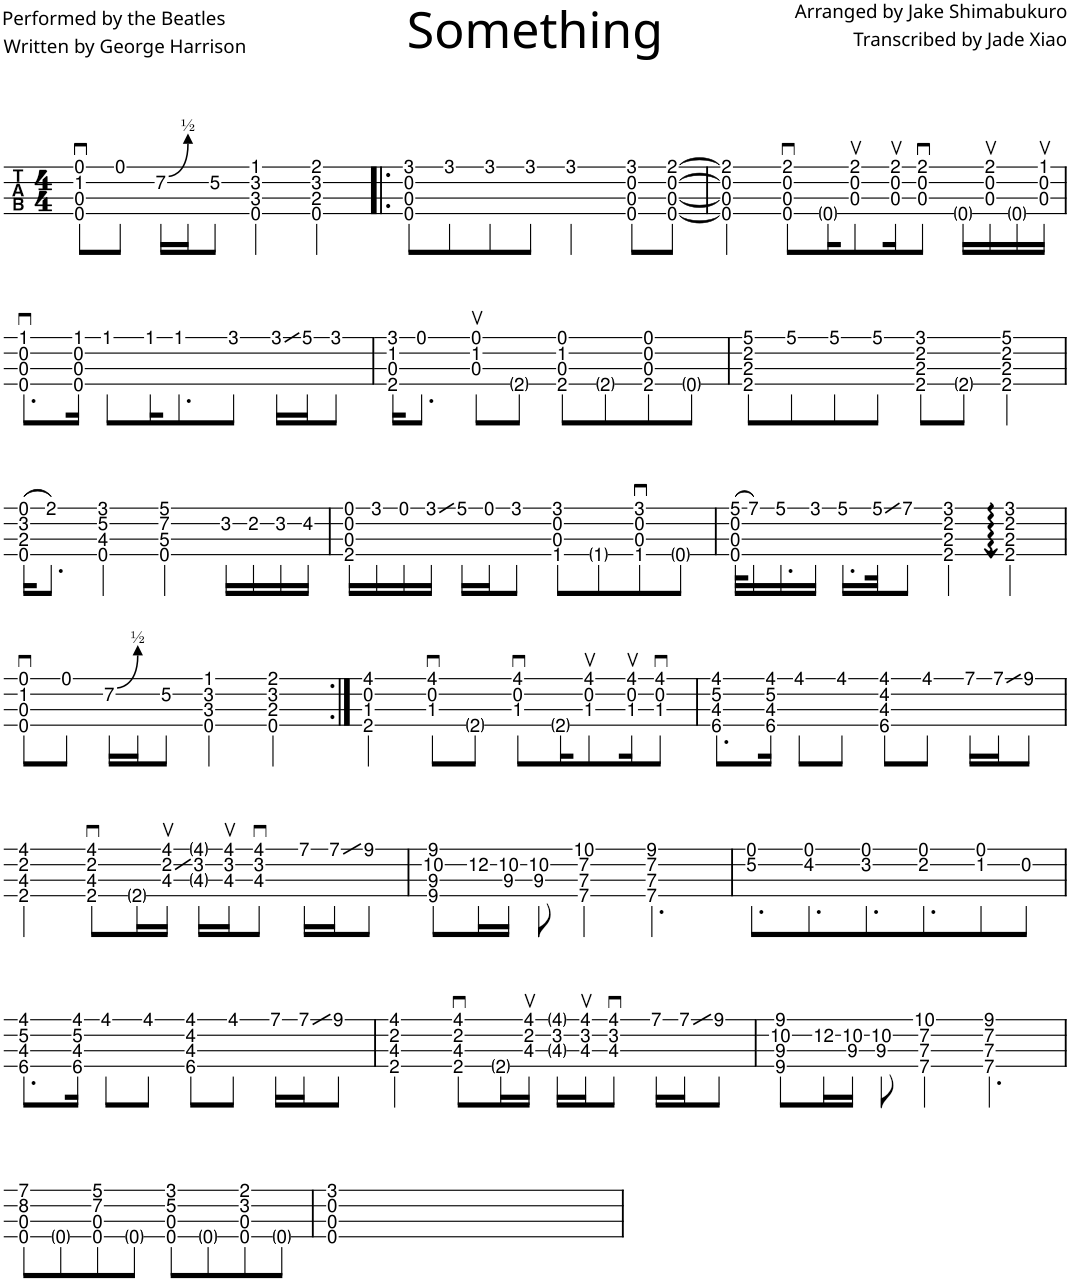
**kern
*part1
*staff1
*I"Ukulele
*I'Uk.
*stria4
*
*k[]
*M4/4
=1
8G\u 8c\u 8f\u 8a\uL
8a\J
16b\LL
16cc\J
8a\J
4G\ 4e-\ 4g\ 4b-\
4G\ 4d\ 4g\ 4b\
=2!|:
8G\ 8c\ 8e\ 8cc\L
8cc\
8cc\
8cc\J
4cc\
8G\ 8c\ 8e\ 8cc\L
[8G\ [8c\ [8e\ [8b\J
=3
4G\] 4c\] 4e\] 4b\]
8G\u 8c\u 8e\u 8b\uL
16G\K
8c\v 8e\v 8b\v
16c\v 16e\v 16b\vK
8c\u 8e\u 8b\uJ
16G\LL
16c\v 16e\v 16b\v
16G\
16c\v 16e\v 16b-\vJJ
!!LO:LB:g=z
=4
8.G\u 8.c\u 8.e\u 8.b-\uL
16G\ 16c\ 16e\ 16b-\Jk
8b-\L
16b-\K
8.b-\
8cc\J
16cc\LL
16dd\J
8cc\J
=5
16A\ 16c\ 16f\ 16cc\KL
8.a\J
8c\v 8f\v 8a\vL
8A\J
8A\ 8c\ 8f\ 8a\L
8A\
8A\ 8c\ 8e\ 8a\
8G\J
=6
8A\ 8d\ 8f#\ 8dd\L
8dd\
8dd\
8dd\J
8A\ 8d\ 8f#\ 8cc\L
8A\J
4A\ 4d\ 4f#\ 4dd\
!!LO:LB:g=z
=7
(16G\ 16d\ 16g\ 16a\KL
8.b\J)
4G\ 4e\ 4a\ 4cc\
4G\ 4f\ 4b\ 4dd\
16g\LL
16f#\
16g\
16g#\JJ
=8
16A\ 16c\ 16e\ 16a\LL
16cc\
16a\
16cc\JJ
16dd\LL
16a\J
8cc\J
8G#\ 8c\ 8e\ 8cc\L
8G#\
8G#\u 8c\u 8e\u 8cc\u
8G\J
=9
(32G\ 32c\ 32e\ 32dd\KLL
16ee\)
16.dd\
16cc\JJ
16.dd\LL
32dd\JK
8ee\J
4A\ 4d\ 4f#\ 4cc\
4A\: 4d\: 4f#\: 4cc\:
!!LO:LB:g=z
=10
8G\u 8c\u 8f\u 8a\uL
8a\J
16b\LL
16cc\J
8a\J
4G\ 4e-\ 4g\ 4b-\
4G\ 4d\ 4g\ 4b\
=11:|!
4A\ 4c#\ 4e\ 4cc#\
8c#\u 8e\u 8cc#\uL
8A\J
8c#\u 8e\u 8cc#\uL
16A\K
8c#\v 8e\v 8cc#\v
16c#\v 16e\v 16cc#\vK
8c#\u 8e\u 8cc#\uJ
=12
8.c#\ 8.e\ 8.a\ 8.cc#\L
16c#\ 16e\ 16a\ 16cc#\Jk
8cc#\L
8cc#\J
8c#\ 8e\ 8g#\ 8cc#\L
8cc#\J
16ee\LL
16ee\J
8ff#\J
!!LO:LB:g=z
=13
4A\ 4e\ 4f#\ 4cc#\
8A\u 8e\u 8f#\u 8cc#\uL
16A\L
16e\v 16f#\v 16cc#\vJJ
16e\ 16g\ 16cc#\LL
16e\v 16g\v 16cc#\vJ
8e\u 8g\u 8cc#\uJ
16ee\LL
16ee\J
8ff#\J
=14
8e\ 8a\ 8dd\ 8ff#\L
16ee\L
16a\ 16dd\JJ
8a\ 8dd\
4d\ 4g\ 4b\ 4gg\
4.d\ 4.g\ 4.b\ 4.ff#\
=15
8.a\ 8.a\L
8.g#\ 8.a\
8.g\ 8.a\
8.g-\ 8.a\
8f\ 8a\
8e\J
!!LO:LB:g=z
=16
8.c#\ 8.e\ 8.a\ 8.cc#\L
16c#\ 16e\ 16a\ 16cc#\Jk
8cc#\L
8cc#\J
8c#\ 8e\ 8g#\ 8cc#\L
8cc#\J
16ee\LL
16ee\J
8ff#\J
=17
4A\ 4e\ 4f#\ 4cc#\
8A\u 8e\u 8f#\u 8cc#\uL
16A\L
16e\v 16f#\v 16cc#\vJJ
16e\ 16g\ 16cc#\LL
16e\v 16g\v 16cc#\vJ
8e\u 8g\u 8cc#\uJ
16ee\LL
16ee\J
8ff#\J
=18
8e\ 8a\ 8dd\ 8ff#\L
16ee\L
16a\ 16dd\JJ
8a\ 8dd\
4d\ 4g\ 4b\ 4gg\
4.d\ 4.g\ 4.b\ 4.ff#\
!!LO:LB:g=z
=19
8G\ 8c\ 8cc\ 8ee\L
8G\
8G\ 8c\ 8b\ 8dd\
8G\J
8G\ 8c\ 8a\ 8cc\L
8G\
8G\ 8c\ 8g\ 8b\
8G\J
=20
1G 1c 1e 1cc
=
*-
